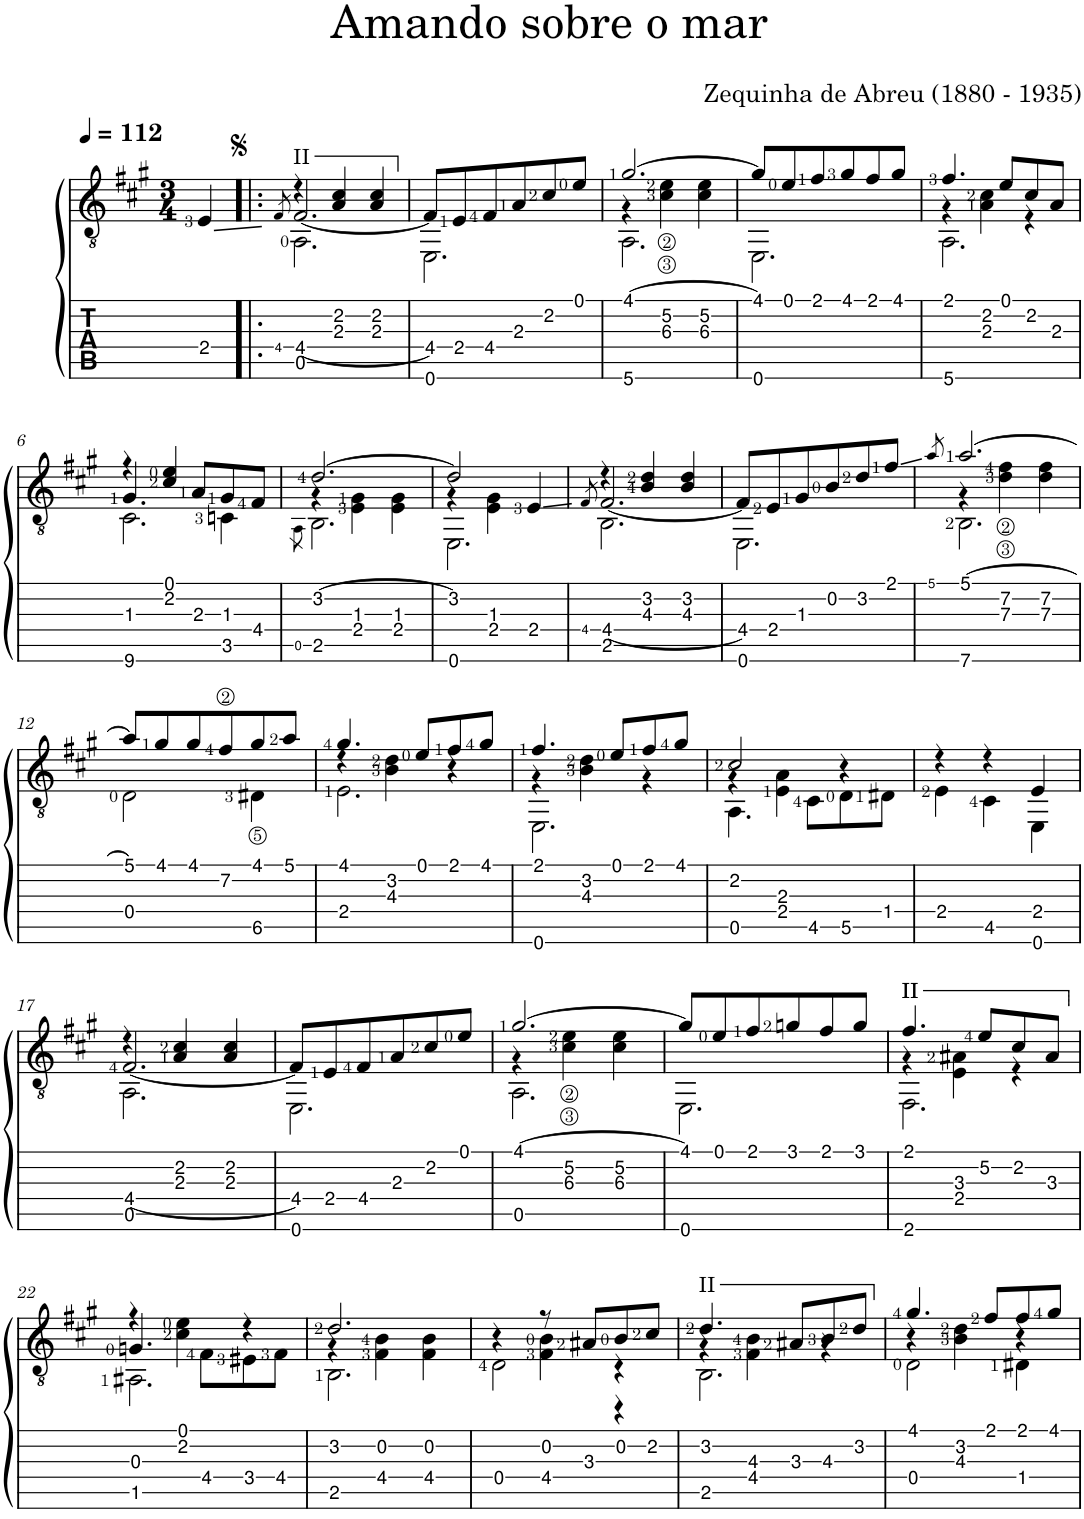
**kern	**kern
*part1	*part1
*staff2	*staff1
*I"Classical Guitar	*
*I'Guit.	*
*stria6	*
*	*clefGv2
*k[f#c#g#]	*k[f#c#g#]
*A:	*A:
*M3/4	*M3/4
*MM112	*MM112
=	=
4E	4E/
=1!|:	=1!|:
*^	*^
.	qF#	.	8qF#/
*	*^	*	*^
!	!	!	!LO:TX:a:t=II	!	!
4r	[<2.F#	2.AA	4r	[<2.F#/	2.AA\
4A 4c#	.	.	4A/ 4c#/	.	.
4A 4c#	.	.	4A/ 4c#/	.	.
*	*v	*v	*	*	*
*	*	*	*v	*v
=2	=2	=2	=2
8F#L]	2.EE	8F#/L]	2.EE\
8EJ	.	8E/	.
8F#L	.	8F#/	.
8AJ	.	8A/	.
8c#L	.	8c#/	.
8eJ	.	8e/J	.
=3	=3	=3	=3
*	*^	*	*^
[2.g#	4r	2.AA	[2.g#/	4r	2.AA\
.	4c# 4e	.	.	4c#\ 4e\	.
.	4c# 4e	.	.	4c#\ 4e\	.
*	*v	*v	*	*	*
*	*	*	*v	*v
=4	=4	=4	=4
8g#L]	2.EE	8g#/L]	2.EE\
8eJ	.	8e/	.
8f#L	.	8f#/	.
8g#J	.	8g#/	.
8f#L	.	8f#/	.
8g#J	.	8g#/J	.
=5	=5	=5	=5
*	*^	*	*^
4.f#	4r	2.AA	4.f#/	4r	2.AA\
.	4A 4c#	.	.	4A\ 4c#\	.
8e	.	.	8e/L	.	.
8c#L	4r	.	8c#/	4r	.
8AJ	.	.	8A/J	.	.
!!LO:LB:g=z	!!	!!
=6	=6	=6	=6	=6	=6
4r	4.G#	2.C#	4r	4.G#/	2.C#\
4c# 4e	.	.	4c#/ 4e/	.	.
.	8A	.	.	8A/L	.
4Cn	8G#L	.	4Cn\	8G#/	.
.	8F#J	.	.	8F#/J	.
=7	=7	=7	=7	=7	=7
.	.	qAA	.	.	8qAA\
[2.d	4r	2.BB	[2.d/	4r	2.BB\
.	4E 4G#	.	.	4E\ 4G#\	.
.	4E 4G#	.	.	4E\ 4G#\	.
=8	=8	=8	=8	=8	=8
2d]	4r	2.EE	2d/]	4r	2.EE\
.	4E 4G#	.	.	4E\ 4G#\	.
4E	4r	.	4E/	4ryy	.
=9	=9	=9	=9	=9	=9
.	qF#	.	.	8qF#/	.
4r	[<2.F#	2.BB	4r	[<2.F#/	2.BB\
4B 4d	.	.	4B/ 4d/	.	.
4B 4d	.	.	4B/ 4d/	.	.
*	*v	*v	*	*	*
*	*	*	*v	*v
=10	=10	=10	=10
8F#L]	2.EE	8F#/L]	2.EE\
8EJ	.	8E/	.
8G#L	.	8G#/	.
8BJ	.	8B/	.
8dL	.	8d/	.
8f#J	.	8f#/J	.
*v	*v	*	*
*	*v	*v
=11	=11
qa	8qa/
*^	*^
*	*^	*	*^
[2.a	4r	2.BB	[2.a/	4r	2.BB\
.	4d 4f#	.	.	4d\ 4f#\	.
.	4d 4f#	.	.	4d\ 4f#\	.
*	*v	*v	*	*	*
*	*	*	*v	*v
!!LO:LB:g=z
=12	=12	=12	=12
8aL]	2D	8a/L]	2D\
8g#J	.	8g#/	.
8g#L	.	8g#/	.
8f#J	.	8f#/	.
8g#L	4D#X	8g#/	4D#X\
8aJ	.	8a/J	.
=13	=13	=13	=13
*	*^	*	*^
4.g#	4r	2.E	4.g#/	4r	2.E\
.	4B 4d	.	.	4B\ 4d\	.
8e	.	.	8e/L	.	.
8f#L	4r	.	8f#/	4r	.
8g#J	.	.	8g#/J	.	.
=14	=14	=14	=14	=14	=14
4.f#	4r	2.EE	4.f#/	4r	2.EE\
.	4B 4d	.	.	4B\ 4d\	.
8e	.	.	8e/L	.	.
8f#L	4r	.	8f#/	4r	.
8g#J	.	.	8g#/J	.	.
=15	=15	=15	=15	=15	=15
2c#	4r	4.AA	2c#/	4r	4.AA\
.	4E 4A	.	.	4E\ 4A\	.
.	.	8C#	.	.	8C#\L
4r	4r	8DL	4r	4ryy	8D\
.	.	8D#XJ	.	.	8D#X\J
*	*v	*v	*	*	*
*	*	*	*v	*v
=16	=16	=16	=16
4r	4E	4r	4E\
4r	4C#	4r	4C#\
4E	4EE	4E/	4EE\
!!LO:LB:g=z
=17	=17	=17	=17
*	*^	*	*^
4r	[<2.F#	2.AA	4r	[<2.F#/	2.AA\
4A 4c#	.	.	4A/ 4c#/	.	.
4A 4c#	.	.	4A/ 4c#/	.	.
*	*v	*v	*	*	*
*	*	*	*v	*v
=18	=18	=18	=18
8F#L]	2.EE	8F#/L]	2.EE\
8EJ	.	8E/	.
8F#L	.	8F#/	.
8AJ	.	8A/	.
8c#L	.	8c#/	.
8eJ	.	8e/J	.
=19	=19	=19	=19
*	*^	*	*^
[2.g#	4r	2.AA	[2.g#/	4r	2.AA\
.	4c# 4e	.	.	4c#\ 4e\	.
.	4c# 4e	.	.	4c#\ 4e\	.
*	*v	*v	*	*	*
*	*	*	*v	*v
=20	=20	=20	=20
8g#L]	2.EE	8g#/L]	2.EE\
8eJ	.	8e/	.
8f#L	.	8f#/	.
8gnJ	.	8gn/	.
8f#L	.	8f#/	.
8gJ	.	8g/J	.
=21	=21	=21	=21
*	*^	*	*^
!	!	!	!LO:TX:a:t=II	!	!
!	!	!	!LO:TX:a:t=II	!	!
4.f#	4r	2.FF#	4.f#/	4r	2.FF#\
.	4E 4A#X	.	.	4E\ 4A#X\	.
8e	.	.	8e/L	.	.
8c#L	4r	.	8c#/	4r	.
8A#J	.	.	8A#/J	.	.
!!LO:LB:g=z	!!	!!
=22	=22	=22	=22	=22	=22
4r	4.Gn	2.AA#X	4r	4.Gn/	2.AA#X\
4c# 4e	.	.	4c#\ 4e\	.	.
.	8F#	.	.	8F#\L	.
4r	8E#XL	.	4r	8E#X\	.
.	8F#J	.	.	8F#\J	.
=23	=23	=23	=23	=23	=23
2.d	4r	2.BB	2.d/	4r	2.BB\
.	4F# 4B	.	.	4F#\ 4B\	.
.	4F# 4B	.	.	4F#\ 4B\	.
=24	=24	=24	=24	=24	=24
4r	4r	2D	4r	4ryy	2D\
8r	4F# 4B	.	8r	4F#\ 4B\	.
8A#X	.	.	8A#X/L	.	.
8BL	4r	4r	8B/	4r	4r
8c#J	.	.	8c#/J	.	.
=25	=25	=25	=25	=25	=25
!	!	!	!LO:TX:a:t=II	!	!
4.d	4r	2.BB	4.d/	4r	2.BB\
.	4F# 4B	.	.	4F#\ 4B\	.
8A#X	.	.	8A#X/L	.	.
8BL	4r	.	8B/	4r	.
8dJ	.	.	8d/J	.	.
=26	=26	=26	=26	=26	=26
4.g#	4r	2D	4.g#/	4r	2D\
.	4B 4d	.	.	4B\ 4d\	.
8f#	.	.	8f#/L	.	.
8f#L	4r	4D#X	8f#/	4r	4D#X\
8g#J	.	.	8g#/J	.	.
*v	*v	*v	*	*	*
*	*v	*v	*v
=	=
*-	*-
